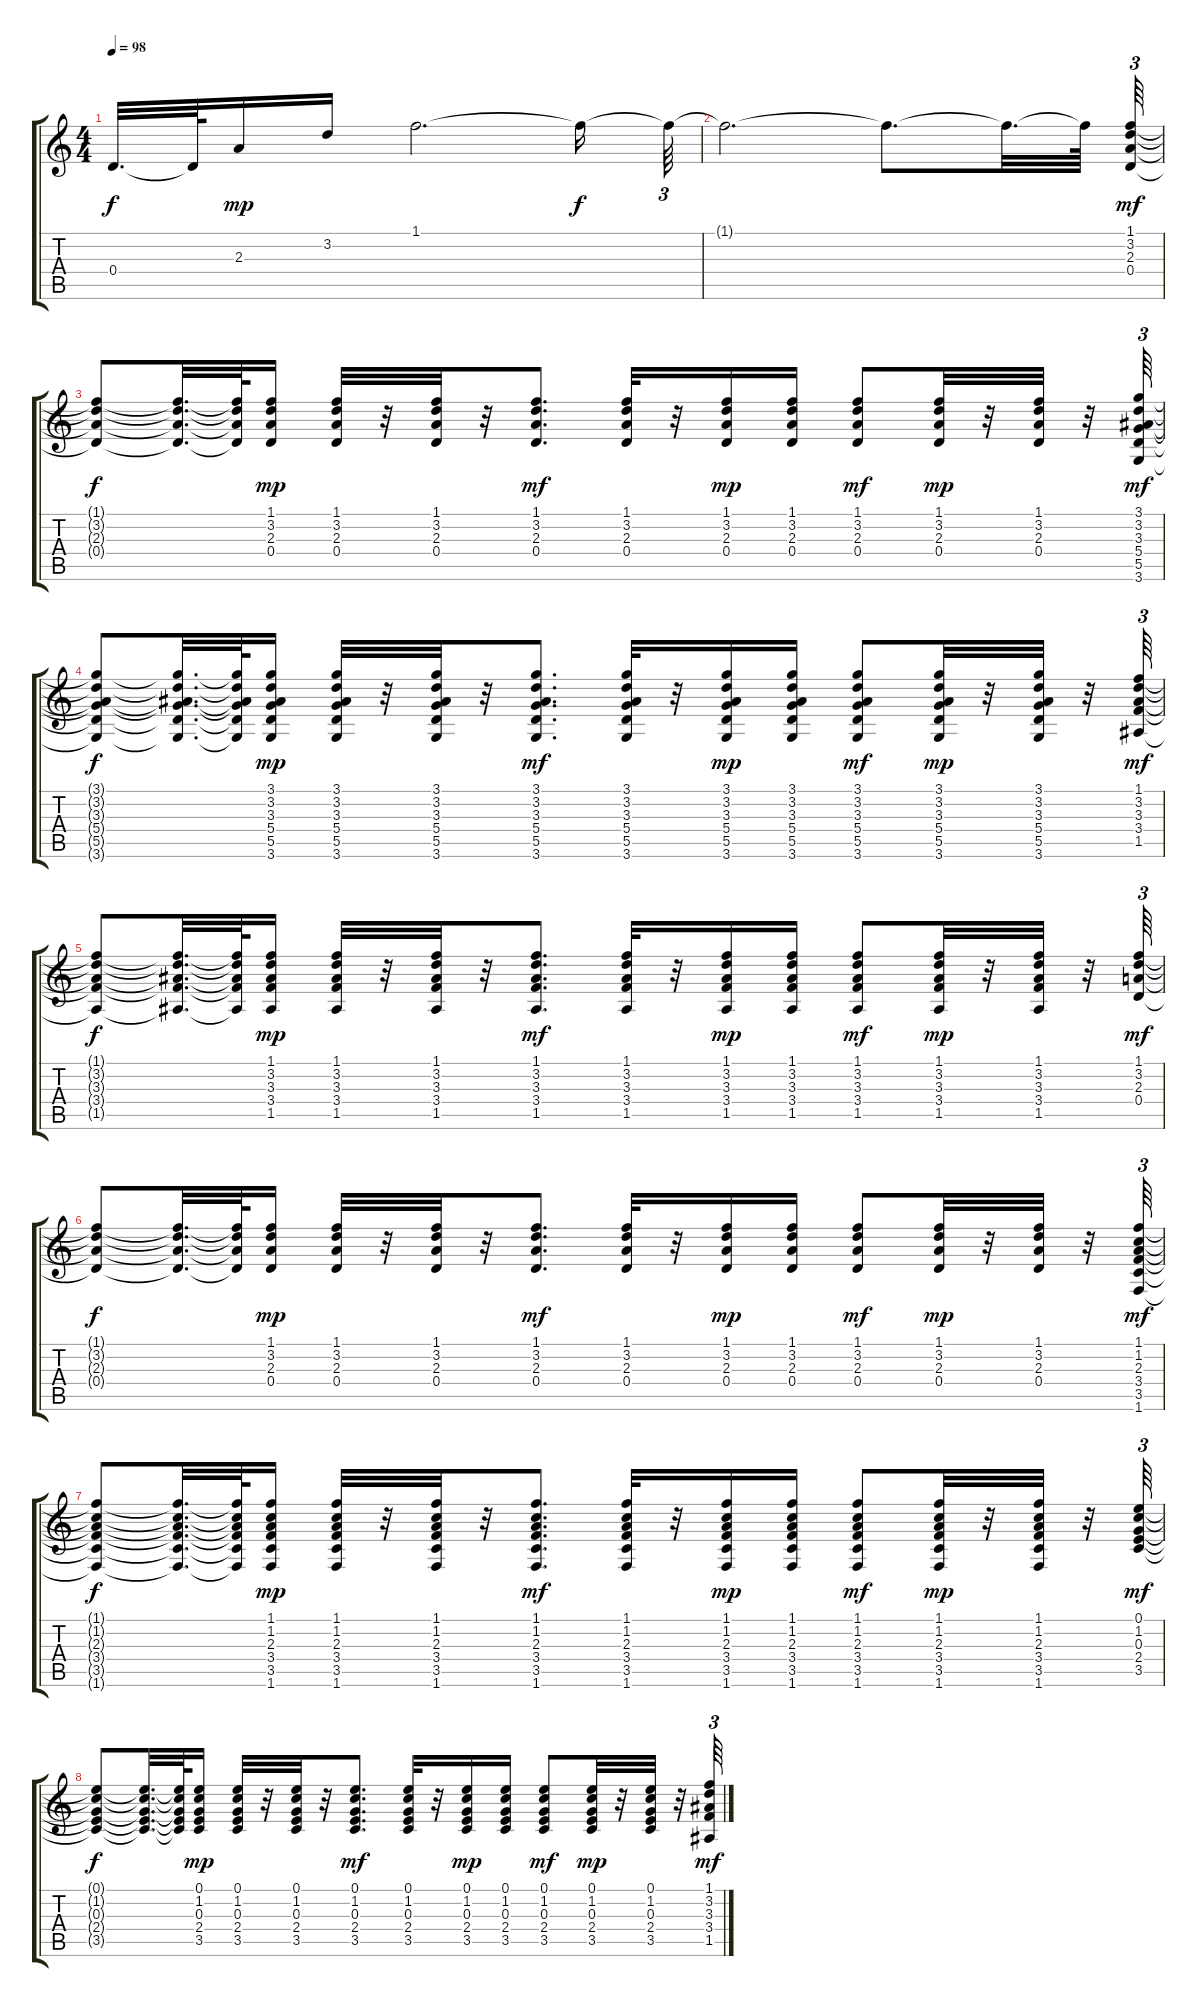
\track "" {instrument acousticguitarsteel}
\staff {score tabs}
\tuning (E4 B3 G3 D3 A2 E2) {hide}
\ts (4 4)
\tempo 98
\clef g2
\ks c
0.4{t}.32{d dy f} 0.4{t}.64 2.3.16{dy mp} 3.2.16 1.1.2{d} 1.1{t}.16{dy f} 1.1{t}.64{tu (3 2)} |
1.1{t}.2{d} 1.1{t}.8{d} 1.1{t}.32{d} 1.1{t}.64 (1.1 3.2 2.3 0.4).64{tu (3 2) dy mf} |
(1.1{t} 3.2{t} 2.3{t} 0.4{t}).8{dy f} (1.1{t} 3.2{t} 2.3{t} 0.4{t}).32{d} (1.1{t} 3.2{t} 2.3{t} 0.4{t}).64 (1.1 3.2 2.3 0.4).16{dy mp} (1.1 3.2 2.3 0.4).32 r.32 (1.1 3.2 2.3 0.4).32 r.32 (1.1 3.2 2.3 0.4).8{d dy mf} (1.1 3.2 2.3 0.4).32 r.32 (1.1 3.2 2.3 0.4).16{dy mp} (1.1 3.2 2.3 0.4).16 (1.1 3.2 2.3 0.4).8{dy mf} (1.1 3.2 2.3 0.4).32{dy mp} r.32 (1.1 3.2 2.3 0.4).32 r.32 (3.1 3.2 3.3 5.4 5.5 3.6).64{tu (3 2) dy mf} |
(3.1{t} 3.2{t} 3.3{t} 5.4{t} 5.5{t} 3.6{t}).8{dy f} (3.1{t} 3.2{t} 3.3{t} 5.4{t} 5.5{t} 3.6{t}).32{d} (3.1{t} 3.2{t} 3.3{t} 5.4{t} 5.5{t} 3.6{t}).64 (3.1 3.2 3.3 5.4 5.5 3.6).16{dy mp} (3.1 3.2 3.3 5.4 5.5 3.6).32 r.32 (3.1 3.2 3.3 5.4 5.5 3.6).32 r.32 (3.1 3.2 3.3 5.4 5.5 3.6).8{d dy mf} (3.1 3.2 3.3 5.4 5.5 3.6).32 r.32 (3.1 3.2 3.3 5.4 5.5 3.6).16{dy mp} (3.1 3.2 3.3 5.4 5.5 3.6).16 (3.1 3.2 3.3 5.4 5.5 3.6).8{dy mf} (3.1 3.2 3.3 5.4 5.5 3.6).32{dy mp} r.32 (3.1 3.2 3.3 5.4 5.5 3.6).32 r.32 (1.1 3.2 3.3 3.4 1.5).64{tu (3 2) dy mf} |
(1.1{t} 3.2{t} 3.3{t} 3.4{t} 1.5{t}).8{dy f} (1.1{t} 3.2{t} 3.3{t} 3.4{t} 1.5{t}).32{d} (1.1{t} 3.2{t} 3.3{t} 3.4{t} 1.5{t}).64 (1.1 3.2 3.3 3.4 1.5).16{dy mp} (1.1 3.2 3.3 3.4 1.5).32 r.32 (1.1 3.2 3.3 3.4 1.5).32 r.32 (1.1 3.2 3.3 3.4 1.5).8{d dy mf} (1.1 3.2 3.3 3.4 1.5).32 r.32 (1.1 3.2 3.3 3.4 1.5).16{dy mp} (1.1 3.2 3.3 3.4 1.5).16 (1.1 3.2 3.3 3.4 1.5).8{dy mf} (1.1 3.2 3.3 3.4 1.5).32{dy mp} r.32 (1.1 3.2 3.3 3.4 1.5).32 r.32 (1.1 3.2 2.3 0.4).64{tu (3 2) dy mf} |
(1.1{t} 3.2{t} 2.3{t} 0.4{t}).8{dy f} (1.1{t} 3.2{t} 2.3{t} 0.4{t}).32{d} (1.1{t} 3.2{t} 2.3{t} 0.4{t}).64 (1.1 3.2 2.3 0.4).16{dy mp} (1.1 3.2 2.3 0.4).32 r.32 (1.1 3.2 2.3 0.4).32 r.32 (1.1 3.2 2.3 0.4).8{d dy mf} (1.1 3.2 2.3 0.4).32 r.32 (1.1 3.2 2.3 0.4).16{dy mp} (1.1 3.2 2.3 0.4).16 (1.1 3.2 2.3 0.4).8{dy mf} (1.1 3.2 2.3 0.4).32{dy mp} r.32 (1.1 3.2 2.3 0.4).32 r.32 (1.1 1.2 2.3 3.4 3.5 1.6).64{tu (3 2) dy mf} |
(1.1{t} 1.2{t} 2.3{t} 3.4{t} 3.5{t} 1.6{t}).8{dy f} (1.1{t} 1.2{t} 2.3{t} 3.4{t} 3.5{t} 1.6{t}).32{d} (1.1{t} 1.2{t} 2.3{t} 3.4{t} 3.5{t} 1.6{t}).64 (1.1 1.2 2.3 3.4 3.5 1.6).16{dy mp} (1.1 1.2 2.3 3.4 3.5 1.6).32 r.32 (1.1 1.2 2.3 3.4 3.5 1.6).32 r.32 (1.1 1.2 2.3 3.4 3.5 1.6).8{d dy mf} (1.1 1.2 2.3 3.4 3.5 1.6).32 r.32 (1.1 1.2 2.3 3.4 3.5 1.6).16{dy mp} (1.1 1.2 2.3 3.4 3.5 1.6).16 (1.1 1.2 2.3 3.4 3.5 1.6).8{dy mf} (1.1 1.2 2.3 3.4 3.5 1.6).32{dy mp} r.32 (1.1 1.2 2.3 3.4 3.5 1.6).32 r.32 (0.1 1.2 0.3 2.4 3.5).64{tu (3 2) dy mf} |
(0.1{t} 1.2{t} 0.3{t} 2.4{t} 3.5{t}).8{dy f} (0.1{t} 1.2{t} 0.3{t} 2.4{t} 3.5{t}).32{d} (0.1{t} 1.2{t} 0.3{t} 2.4{t} 3.5{t}).64 (0.1 1.2 0.3 2.4 3.5).16{dy mp} (0.1 1.2 0.3 2.4 3.5).32 r.32 (0.1 1.2 0.3 2.4 3.5).32 r.32 (0.1 1.2 0.3 2.4 3.5).8{d dy mf} (0.1 1.2 0.3 2.4 3.5).32 r.32 (0.1 1.2 0.3 2.4 3.5).16{dy mp} (0.1 1.2 0.3 2.4 3.5).16 (0.1 1.2 0.3 2.4 3.5).8{dy mf} (0.1 1.2 0.3 2.4 3.5).32{dy mp} r.32 (0.1 1.2 0.3 2.4 3.5).32 r.32 (1.1 3.2 3.3 3.4 1.5).64{tu (3 2) dy mf}
